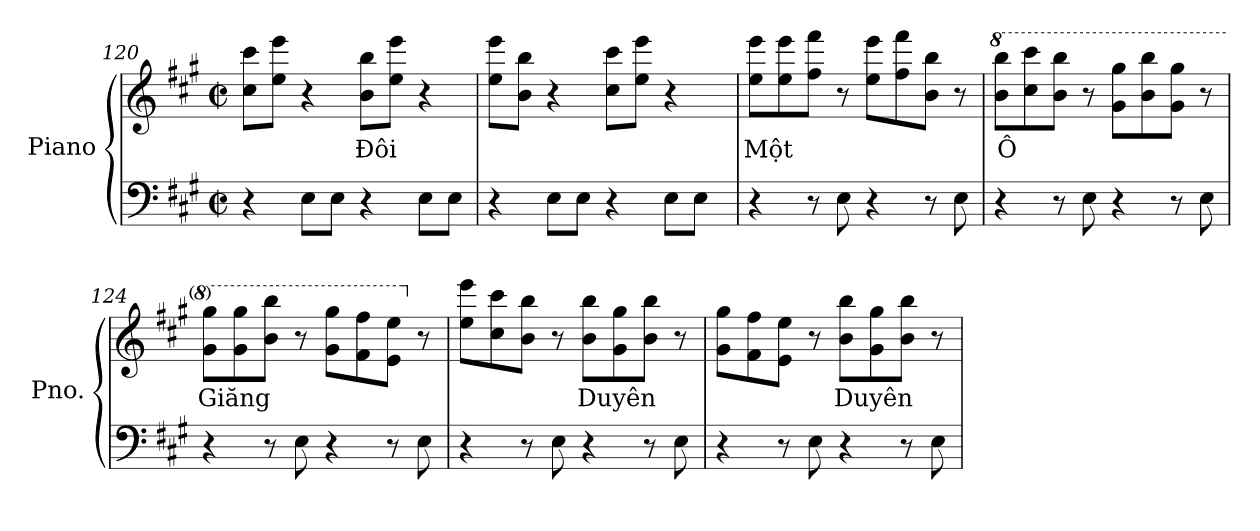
**kern	**kern	**text
*part1	*part1	*part1
*staff2	*staff1	*staff1
*I"Piano	*	*
*I'Pno.	*	*
*clefF4	*clefG2	*
*k[f#c#g#]	*k[f#c#g#]	*
*M2/2	*M2/2	*
*met(c|)	*met(c|)	*
=120	=120	=120
4r	8cc#\ 8ccc#\L	.
.	8ee\ 8eee\J	.
8E\L	4r	.
8E\J	.	.
!	!	!LO:LY:a
4r	8b\ 8bb\L	Đôi
.	8ee\ 8eee\J	.
8E\L	4r	.
8E\J	.	.
=121	=121	=121
4r	8ee\ 8eee\L	.
.	8b\ 8bb\J	.
8E\L	4r	.
8E\J	.	.
4r	8cc#\ 8ccc#\L	.
.	8ee\ 8eee\J	.
8E\L	4r	.
8E\J	.	.
!!LO:LB:g=z
=122	=122	=122
!	!	!LO:LY:a
4r	8ee\ 8eee\L	Một
.	8ee\ 8eee\	.
8r	8ff#\ 8fff#\J	.
8E\	8r	.
4r	8ee\ 8eee\L	.
.	8ff#\ 8fff#\	.
8r	8b\ 8bb\J	.
8E\	8r	.
=123	=123	=123
*	*8va	*
!	!	!LO:LY:a
4r	8bb\ 8bbb\L	Ô
.	8ccc#\ 8cccc#\	.
8r	8bb\ 8bbb\J	.
8E\	8r	.
4r	8gg#\ 8ggg#\L	.
.	8bb\ 8bbb\	.
8r	8gg#\ 8ggg#\J	.
8E\	8r	.
=124	=124	=124
!	!	!LO:LY:a
4r	8gg#\ 8ggg#\L	Giăng
.	8gg#\ 8ggg#\	.
8r	8bb\ 8bbb\J	.
8E\	8r	.
4r	8gg#\ 8ggg#\L	.
.	8ff#\ 8fff#\	.
8r	8ee\ 8eee\J	.
*	*X8va	*
8E\	8r	.
!!LO:LB:g=z
=125	=125	=125
4r	8ee\ 8eee\L	.
.	8cc#\ 8ccc#\	.
8r	8b\ 8bb\J	.
8E\	8r	.
!	!	!LO:LY:a
4r	8b\ 8bb\L	Duyên
.	8g#\ 8gg#\	.
8r	8b\ 8bb\J	.
8E\	8r	.
=126	=126	=126
4r	8g#\ 8gg#\L	.
.	8f#\ 8ff#\	.
8r	8e\ 8ee\J	.
8E\	8r	.
!	!	!LO:LY:a
4r	8b\ 8bb\L	Duyên
.	8g#\ 8gg#\	.
8r	8b\ 8bb\J	.
8E\	8r	.
=	=	=
*-	*-	*-
